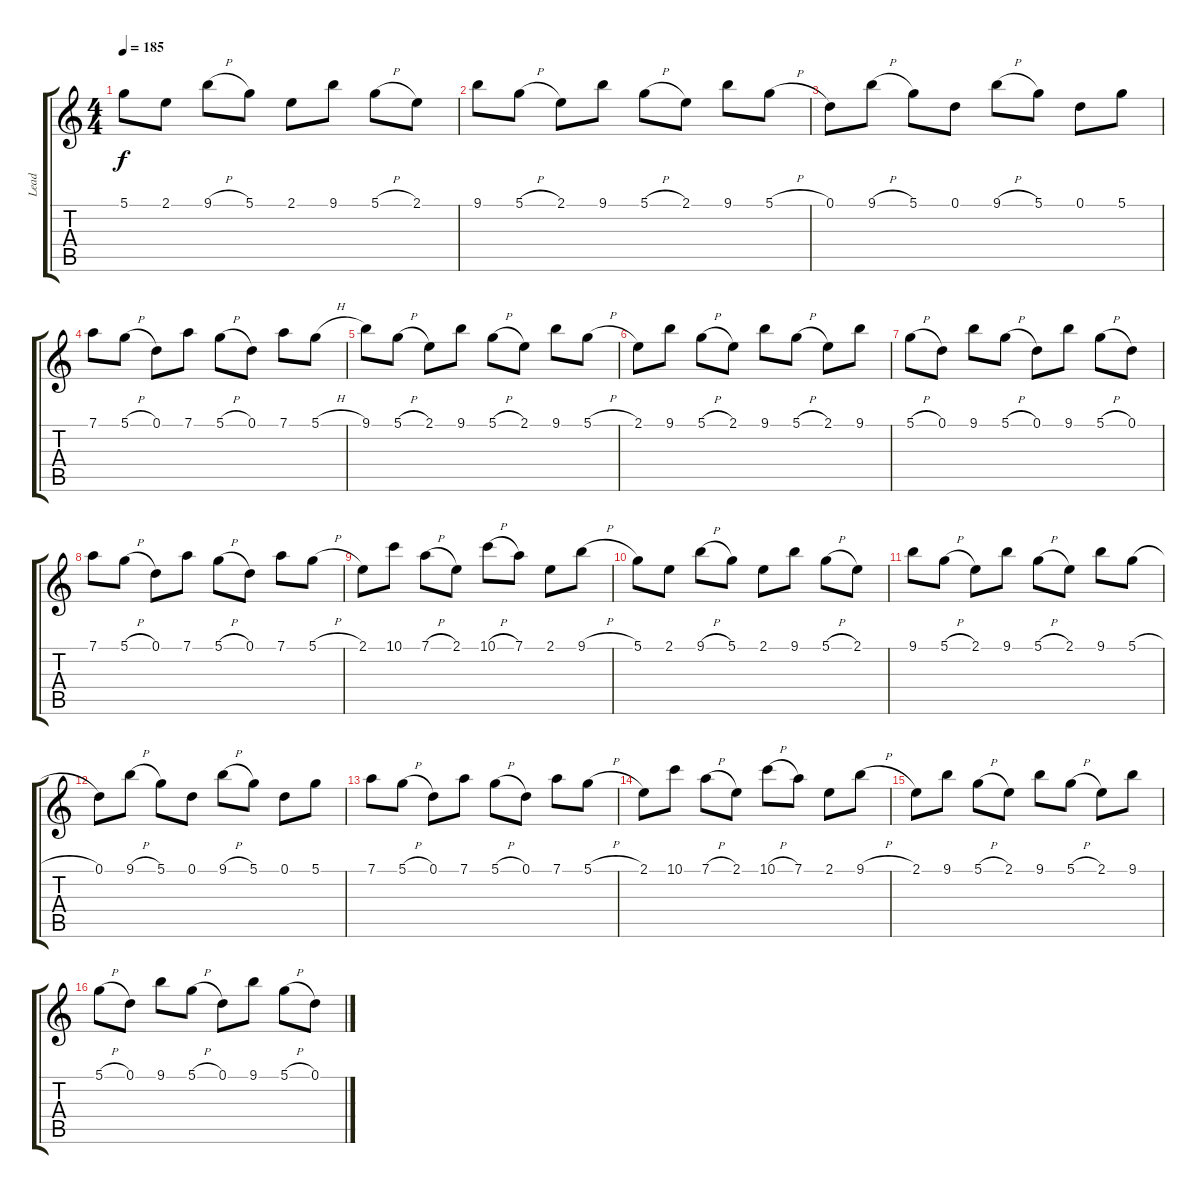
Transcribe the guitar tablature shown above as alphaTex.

\track ("Lead" "Lead") {instrument distortionguitar}
\staff {score tabs}
\tuning (D4 A3 F3 C3 G2 D2) {hide}
\ts (4 4)
\tempo 185
\clef g2
\ks c
5.1.8{dy f} 2.1.8 9.1{h}.8 5.1.8 2.1.8 9.1.8 5.1{h}.8 2.1.8 |
9.1.8 5.1{h}.8 2.1.8 9.1.8 5.1{h}.8 2.1.8 9.1.8 5.1{h}.8 |
0.1.8 9.1{h}.8 5.1.8 0.1.8 9.1{h}.8 5.1.8 0.1.8 5.1.8 |
7.1.8 5.1{h}.8 0.1.8 7.1.8 5.1{h}.8 0.1.8 7.1.8 5.1{h}.8 |
9.1.8 5.1{h}.8 2.1.8 9.1.8 5.1{h}.8 2.1.8 9.1.8 5.1{h}.8 |
2.1.8 9.1.8 5.1{h}.8 2.1.8 9.1.8 5.1{h}.8 2.1.8 9.1.8 |
5.1{h}.8 0.1.8 9.1.8 5.1{h}.8 0.1.8 9.1.8 5.1{h}.8 0.1.8 |
7.1.8 5.1{h}.8 0.1.8 7.1.8 5.1{h}.8 0.1.8 7.1.8 5.1{h}.8 |
2.1.8 10.1.8 7.1{h}.8 2.1.8 10.1{h}.8 7.1.8 2.1.8 9.1{h}.8 |
5.1.8 2.1.8 9.1{h}.8 5.1.8 2.1.8 9.1.8 5.1{h}.8 2.1.8 |
9.1.8 5.1{h}.8 2.1.8 9.1.8 5.1{h}.8 2.1.8 9.1.8 5.1{h}.8 |
0.1.8 9.1{h}.8 5.1.8 0.1.8 9.1{h}.8 5.1.8 0.1.8 5.1.8 |
7.1.8 5.1{h}.8 0.1.8 7.1.8 5.1{h}.8 0.1.8 7.1.8 5.1{h}.8 |
2.1.8 10.1.8 7.1{h}.8 2.1.8 10.1{h}.8 7.1.8 2.1.8 9.1{h}.8 |
2.1.8 9.1.8 5.1{h}.8 2.1.8 9.1.8 5.1{h}.8 2.1.8 9.1.8 |
5.1{h}.8 0.1.8 9.1.8 5.1{h}.8 0.1.8 9.1.8 5.1{h}.8 0.1.8
